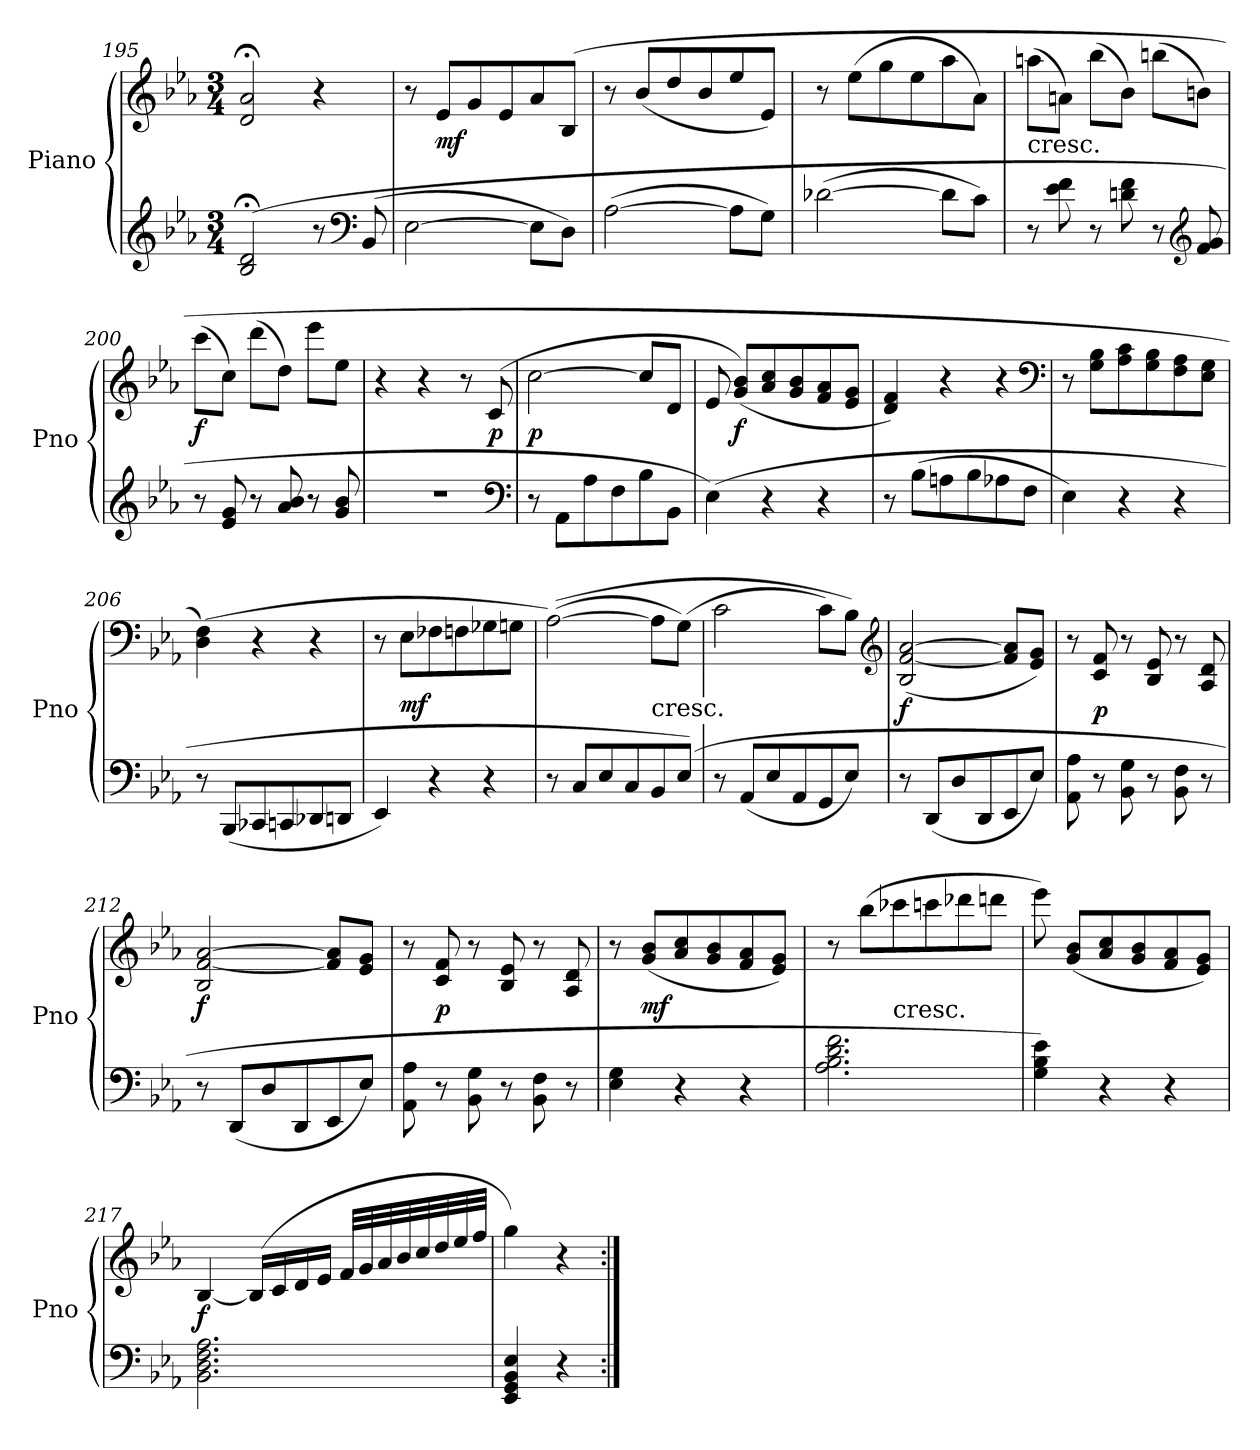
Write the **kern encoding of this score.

**kern	**kern	**dynam
*part1	*part1	*part1
*staff2	*staff1	*staff1/2
*I"Piano	*	*
*I'Pno	*	*
*clefG2	*clefG2	*
*k[b-e-a-]	*k[b-e-a-]	*
*E-:	*E-:	*
*M3/4	*M3/4	*
=195	=195	=195
(2B-;</ 2d;</	2d;</ 2a-;</	.
8r	4r	.
*clefF4	*	*
(8BB-/	.	.
=196	=196	=196
[2E-\	8r	.
.	8e-/L	mf
.	8g/	.
.	8e-/	.
8E-\L]	8a-/	.
8D\J)	(8B-/J	.
=197	=197	=197
([2A-\	8r	.
.	(8b-/L	.
.	8dd/	.
.	8b-/	.
8A-\L]	8ee-/	.
8G\J)	8e-/J)	.
=198	=198	=198
([2d-X\	8r	.
.	(8ee-\L	.
.	8gg\	.
.	8ee-\	.
8d-\L]	8aa-\	.
8c\J)	8a-\J)	.
=199	=199	=199
!	!LO:TX:c:t=cresc.	!
8r	(8aan\L	.
8e-\ 8f\	8an\J)	.
8r	(8bb-\L	.
8dn\ 8f\	8b-\J)	.
8r	(8bbn\L	.
*clefG2	*	*
8f/ 8g/	8bn\J)	.
=200	=200	=200
8r	(8ccc\L	f
8e-/ 8g/	8cc\J)	.
8r	(8ddd\L	.
8a-/ 8b-/	8dd\J)	.
8r	8eee-\L	.
8g/ 8b-/	8ee-\J	.
=201	=201	=201
2.r	4r	.
.	4r	.
.	8r	.
.	(8c/	p
*clefF4	*	*
=202	=202	=202
8r	[2cc\	p
8AA-\L	.	.
8A-\	.	.
8F\	.	.
8B-\	8cc/L]	.
8BB-\J	8d/J	.
=203	=203	=203
(4E-\)	8e-/	.
.	(8g/ 8b-/L)	f
4r	8a-/ 8cc/	.
.	8g/ 8b-/	.
4r	8f/ 8a-/	.
.	8e-/ 8g/J	.
=204	=204	=204
8r	4d/ 4f/)	.
(8B-\L	.	.
8An\	4r	.
8B-\	.	.
8A-X\	4r	.
8F\J	.	.
*	*clefF4	*
=205	=205	=205
4E-\)	8r	.
.	8G\ 8B-\L	.
4r	8A-\ 8c\	.
.	8G\ 8B-\	.
4r	8F\ 8A-\	.
.	8E-\ 8G\J	.
=206	=206	=206
8r	(4D\ 4F\)	.
(8BBB-/L	.	.
8CC-X/	4r	.
8CCn/	.	.
8DD-X/	4r	.
8DDn/J	.	.
=207	=207	=207
4EE-/)	8r	.
.	8E-\L	mf
4r	8F-X\	.
.	8Fn\	.
4r	8G-X\	.
.	8Gn\J	.
=208	=208	=208
8r	(([2A-\)	.
8C/L	.	.
8E-/	.	.
8C/	.	.
!	!LO:TX:c:t=cresc.	!
8BB-/	8A-\L]	.
(8E-/J)	(8G\J)	.
=209	=209	=209
8r	2c\	.
(8AA-/L	.	.
8E-/	.	.
8AA-/	.	.
8GG/	8c\L)	.
8E-/J)	8B-\J)	.
*	*clefG2	*
=210	=210	=210
8r	(2B-/ [2f/ [2a-/	f
(8DD/L	.	.
8D/	.	.
8DD/	.	.
8EE-/	8f]/ 8a-]/L	.
8E-/J)	8e-/ 8g/J)	.
=211	=211	=211
8AA-\ 8A-\	8r	.
8r	8c/ 8f/	p
8BB-\ 8G\	8r	.
8r	8B-/ 8e-/	.
8BB-\ 8F\	8r	.
8r	8A-/ 8d/	.
=212	=212	=212
8r	2B-/ [2f/ [2a-/	f
(8DD/L	.	.
8D/	.	.
8DD/	.	.
8EE-/	8f]/ 8a-]/L	.
8E-/J)	8e-/ 8g/J	.
=213	=213	=213
8AA-\ 8A-\	8r	.
8r	8c/ 8f/	p
8BB-\ 8G\	8r	.
8r	8B-/ 8e-/	.
8BB-\ 8F\	8r	.
8r	8A-/ 8d/	.
=214	=214	=214
4E-\ 4G\	8r	.
.	(8g/ 8b-/L	mf
4r	8a-/ 8cc/	.
.	8g/ 8b-/	.
4r	8f/ 8a-/	.
.	8e-/ 8g/J)	.
=215	=215	=215
2.A-\ 2.B-\ 2.d\ 2.f\	8r	.
.	(8bb-\L	.
!	!LO:TX:c:t=cresc.	!
.	8ccc-X\	.
.	8cccn\	.
.	8ddd-X\	.
.	8dddn\J	.
=216	=216	=216
4G\ 4B-\ 4e-\)	8eee-\)	.
.	(8g/ 8b-/L	.
4r	8a-/ 8cc/	.
.	8g/ 8b-/	.
4r	8f/ 8a-/	.
.	8e-/ 8g/J)	.
=217	=217	=217
2.BB-\ 2.D\ 2.F\ 2.A-\	[4B-/	f
.	(16B-/LL]	.
.	16c/	.
.	16d/	.
.	16e-/JJ	.
.	32f/LLL	.
.	32g/	.
.	32a-/	.
.	32b-/	.
.	32cc/	.
.	32dd/	.
.	32ee-/	.
.	32ff/JJJ	.
=218	=218	=218
4EE-/ 4GG/ 4BB-/ 4E-/	4gg\)	.
4r	4r	.
=:|!	=:|!	=:|!
*-	*-	*-
